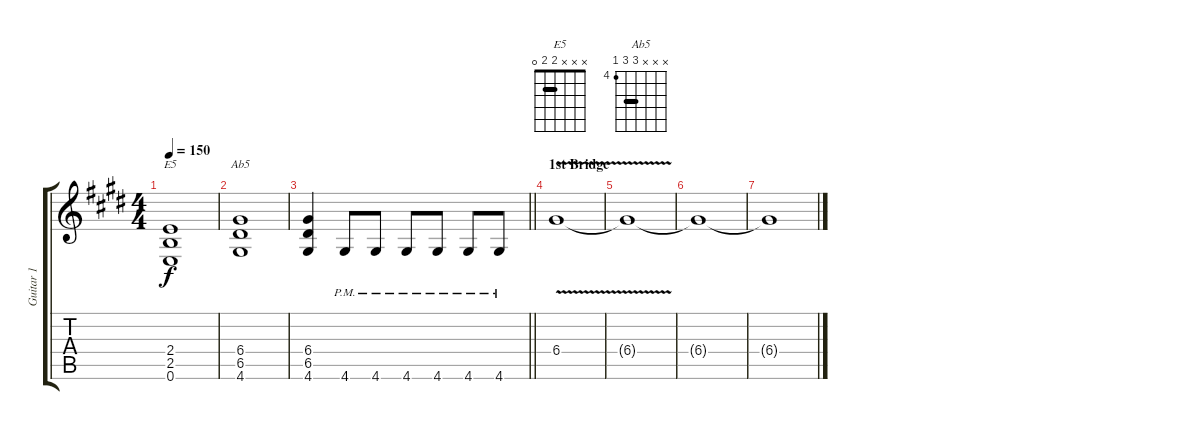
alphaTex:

\track ("Guitar 1" "Guitar 1") {instrument distortionguitar}
\staff {score tabs}
\tuning (E4 B3 G3 D3 A2 E2) {hide}
\chord ("E5" x x x 2 2 0) {barre 2}
\chord ("Ab5" x x x 6 6 4) {firstfret 4 barre 6}
\ts (4 4)
\tempo 150
\clef g2
\ks c#minor
(2.4 2.5 0.6).1{ch "E5" dy f} |
(6.4 6.5 4.6).1{ch "Ab5"} |
\barLineRight lightlight
(6.4 6.5 4.6).4 4.6{pm}.8 4.6{pm}.8 4.6{pm}.8 4.6{pm}.8 4.6{pm}.8 4.6{pm}.8 |
\section ("" "1st Bridge")
6.4{v}.1{volume 0} |
6.4{t}.1 |
6.4{t}.1 |
6.4{t}.1
